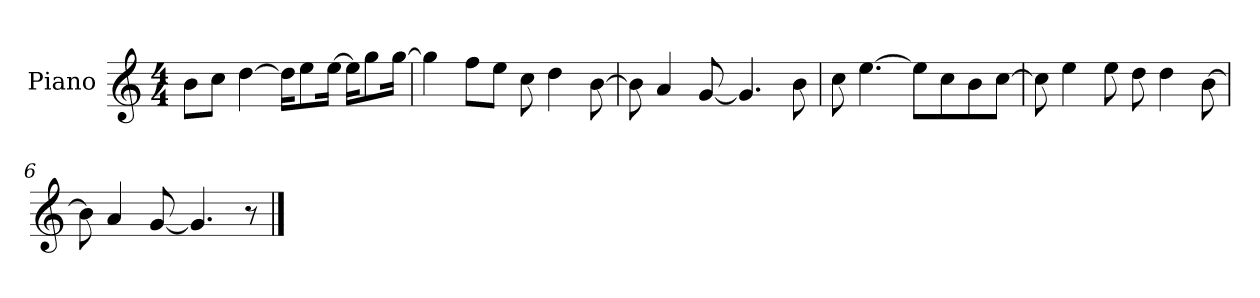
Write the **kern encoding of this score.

**kern
*part1
*staff1
*I"Piano
*I'P-no
*clefG2
*k[]
*M4/4
*MM90
=1
8b\L
8cc\J
[4dd\
16dd\KL]
8ee\
[16ee\Jk
16ee\KL]
8gg\
[16gg\Jk
=2
4gg\]
8ff\L
8ee\J
8cc\
4dd\
[8b\
=3
8b\]
4a/
[8g/
4.g/]
8b\
=4
8cc\
[4.ee\
8ee\L]
8cc\
8b\
[8cc\J
=5
8cc\]
4ee\
8ee\
8dd\
4dd\
[8b\
!!LO:LB:g=z
=6
8b\]
4a/
[8g/
4.g/]
8r
==
*-
